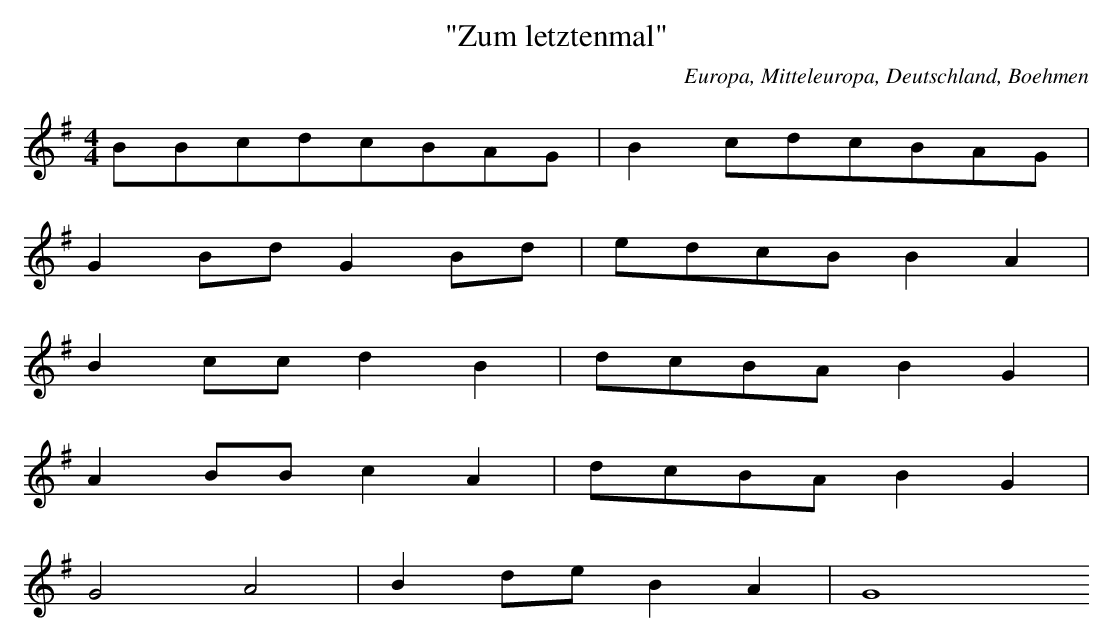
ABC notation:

X:1
T: "Zum letztenmal"
O: Europa, Mitteleuropa, Deutschland, Boehmen
M: 4/4
L: 1/8
K: G
BBcdcBAG | B2cdcBAG |
G2BdG2Bd | edcBB2A2 |
B2ccd2B2 | dcBAB2G2 |
A2BBc2A2 | dcBAB2G2 |
G4A4 | B2deB2A2 | G8
